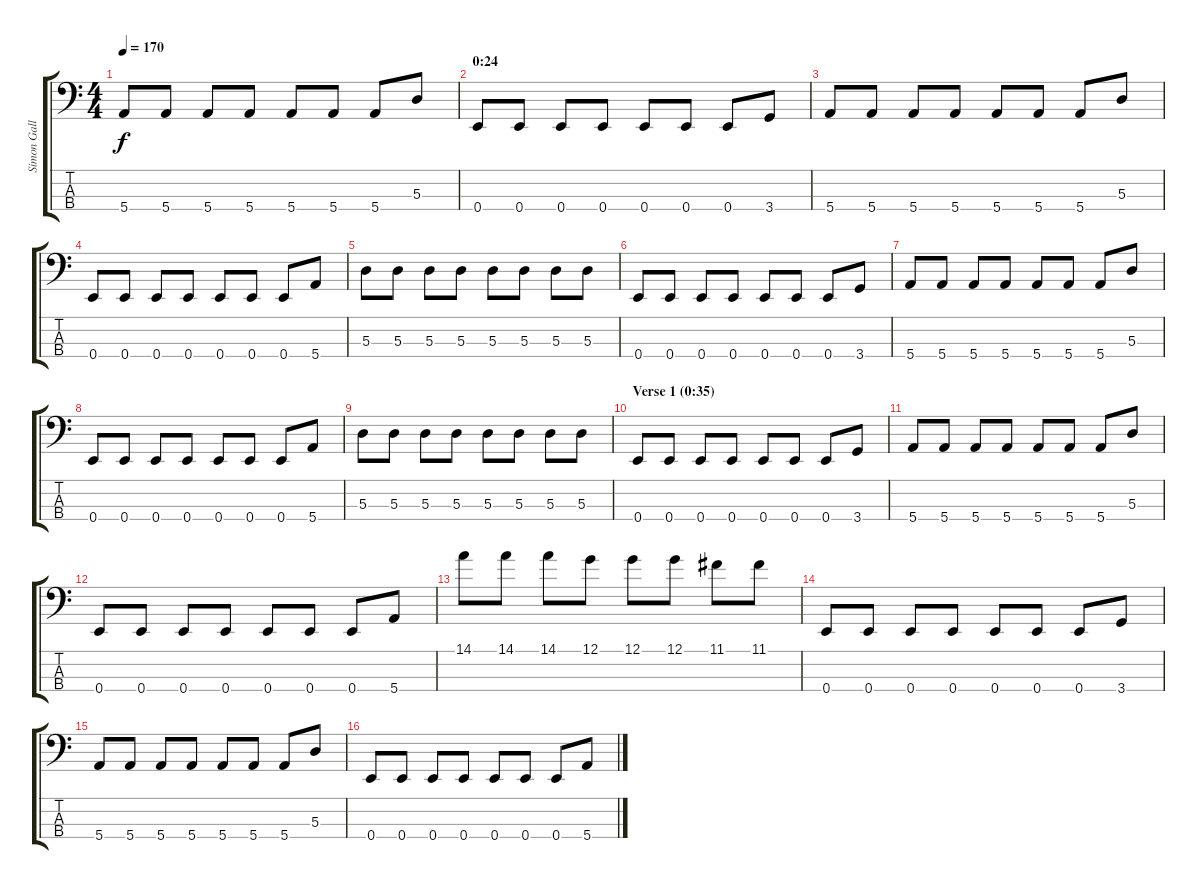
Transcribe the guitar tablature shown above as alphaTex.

\track ("Simon Gallup (bass)" "Simon Gall") {instrument electricbasspick}
\staff {score tabs}
\tuning (G2 D2 A1 E1) {hide}
\ts (4 4)
\tempo 170
\clef f4
\ks c
5.4.8{dy f} 5.4.8 5.4.8 5.4.8 5.4.8 5.4.8 5.4.8 5.3.8 |
\section ("" "0:24")
0.4.8 0.4.8 0.4.8 0.4.8 0.4.8 0.4.8 0.4.8 3.4.8 |
5.4.8 5.4.8 5.4.8 5.4.8 5.4.8 5.4.8 5.4.8 5.3.8 |
0.4.8 0.4.8 0.4.8 0.4.8 0.4.8 0.4.8 0.4.8 5.4.8 |
5.3.8 5.3.8 5.3.8 5.3.8 5.3.8 5.3.8 5.3.8 5.3.8 |
0.4.8 0.4.8 0.4.8 0.4.8 0.4.8 0.4.8 0.4.8 3.4.8 |
5.4.8 5.4.8 5.4.8 5.4.8 5.4.8 5.4.8 5.4.8 5.3.8 |
0.4.8 0.4.8 0.4.8 0.4.8 0.4.8 0.4.8 0.4.8 5.4.8 |
5.3.8 5.3.8 5.3.8 5.3.8 5.3.8 5.3.8 5.3.8 5.3.8 |
\section ("" "Verse 1 (0:35)")
0.4.8 0.4.8 0.4.8 0.4.8 0.4.8 0.4.8 0.4.8 3.4.8 |
5.4.8 5.4.8 5.4.8 5.4.8 5.4.8 5.4.8 5.4.8 5.3.8 |
0.4.8 0.4.8 0.4.8 0.4.8 0.4.8 0.4.8 0.4.8 5.4.8 |
14.1.8 14.1.8 14.1.8 12.1.8 12.1.8 12.1.8 11.1.8 11.1.8 |
0.4.8 0.4.8 0.4.8 0.4.8 0.4.8 0.4.8 0.4.8 3.4.8 |
5.4.8 5.4.8 5.4.8 5.4.8 5.4.8 5.4.8 5.4.8 5.3.8 |
0.4.8 0.4.8 0.4.8 0.4.8 0.4.8 0.4.8 0.4.8 5.4.8
